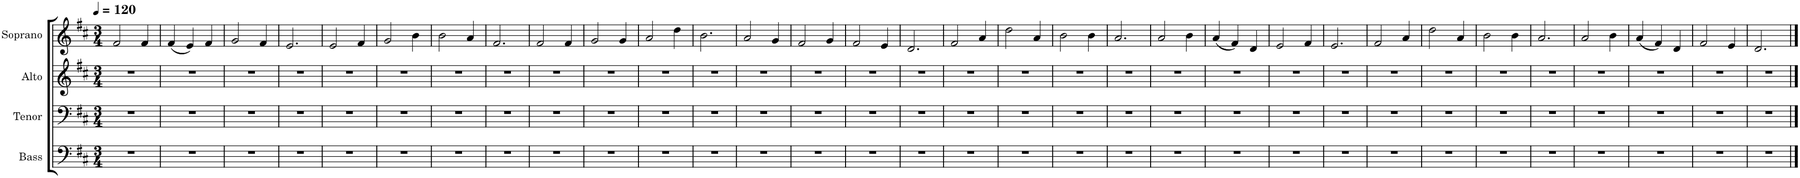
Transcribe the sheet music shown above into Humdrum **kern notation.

**kern	**kern	**kern	**kern
*part4	*part3	*part2	*part1
*staff4	*staff3	*staff2	*staff1
*I"Bass	*I"Tenor	*I"Alto	*I"Soprano
*I'B.	*I'T.	*I'A.	*I'S.
*clefF4	*clefF4	*clefG2	*clefG2
*k[f#c#]	*k[f#c#]	*k[f#c#]	*k[f#c#]
*M3/4	*M3/4	*M3/4	*M3/4
*MM120	*MM120	*MM120	*MM120
=1	=1	=1	=1
2.r	2.r	2.r	2f#/
.	.	.	4f#/
=2	=2	=2	=2
2.r	2.r	2.r	(4f#/
.	.	.	4e/)
.	.	.	4f#/
=3	=3	=3	=3
2.r	2.r	2.r	2g/
.	.	.	4f#/
=4	=4	=4	=4
2.r	2.r	2.r	2.e/
=5	=5	=5	=5
2.r	2.r	2.r	2e/
.	.	.	4f#/
=6	=6	=6	=6
2.r	2.r	2.r	2g/
.	.	.	4b\
=7	=7	=7	=7
2.r	2.r	2.r	2b\
.	.	.	4a/
=8	=8	=8	=8
2.r	2.r	2.r	2.f#/
=9	=9	=9	=9
2.r	2.r	2.r	2f#/
.	.	.	4f#/
=10	=10	=10	=10
2.r	2.r	2.r	2g/
.	.	.	4g/
=11	=11	=11	=11
2.r	2.r	2.r	2a/
.	.	.	4dd\
=12	=12	=12	=12
2.r	2.r	2.r	2.b\
=13	=13	=13	=13
2.r	2.r	2.r	2a/
.	.	.	4g/
=14	=14	=14	=14
2.r	2.r	2.r	2f#/
.	.	.	4g/
=15	=15	=15	=15
2.r	2.r	2.r	2f#/
.	.	.	4e/
=16	=16	=16	=16
2.r	2.r	2.r	2.d/
=17	=17	=17	=17
2.r	2.r	2.r	2f#/
.	.	.	4a/
=18	=18	=18	=18
2.r	2.r	2.r	2dd\
.	.	.	4a/
=19	=19	=19	=19
2.r	2.r	2.r	2b\
.	.	.	4b\
=20	=20	=20	=20
2.r	2.r	2.r	2.a/
=21	=21	=21	=21
2.r	2.r	2.r	2a/
.	.	.	4b\
=22	=22	=22	=22
2.r	2.r	2.r	(4a/
.	.	.	4f#/)
.	.	.	4d/
=23	=23	=23	=23
2.r	2.r	2.r	2e/
.	.	.	4f#/
=24	=24	=24	=24
2.r	2.r	2.r	2.e/
=25	=25	=25	=25
2.r	2.r	2.r	2f#/
.	.	.	4a/
=26	=26	=26	=26
2.r	2.r	2.r	2dd\
.	.	.	4a/
=27	=27	=27	=27
2.r	2.r	2.r	2b\
.	.	.	4b\
=28	=28	=28	=28
2.r	2.r	2.r	2.a/
=29	=29	=29	=29
2.r	2.r	2.r	2a/
.	.	.	4b\
=30	=30	=30	=30
2.r	2.r	2.r	(4a/
.	.	.	4f#/)
.	.	.	4d/
=31	=31	=31	=31
2.r	2.r	2.r	2f#/
.	.	.	4e/
=32	=32	=32	=32
2.r	2.r	2.r	2.d/
==	==	==	==
*-	*-	*-	*-
